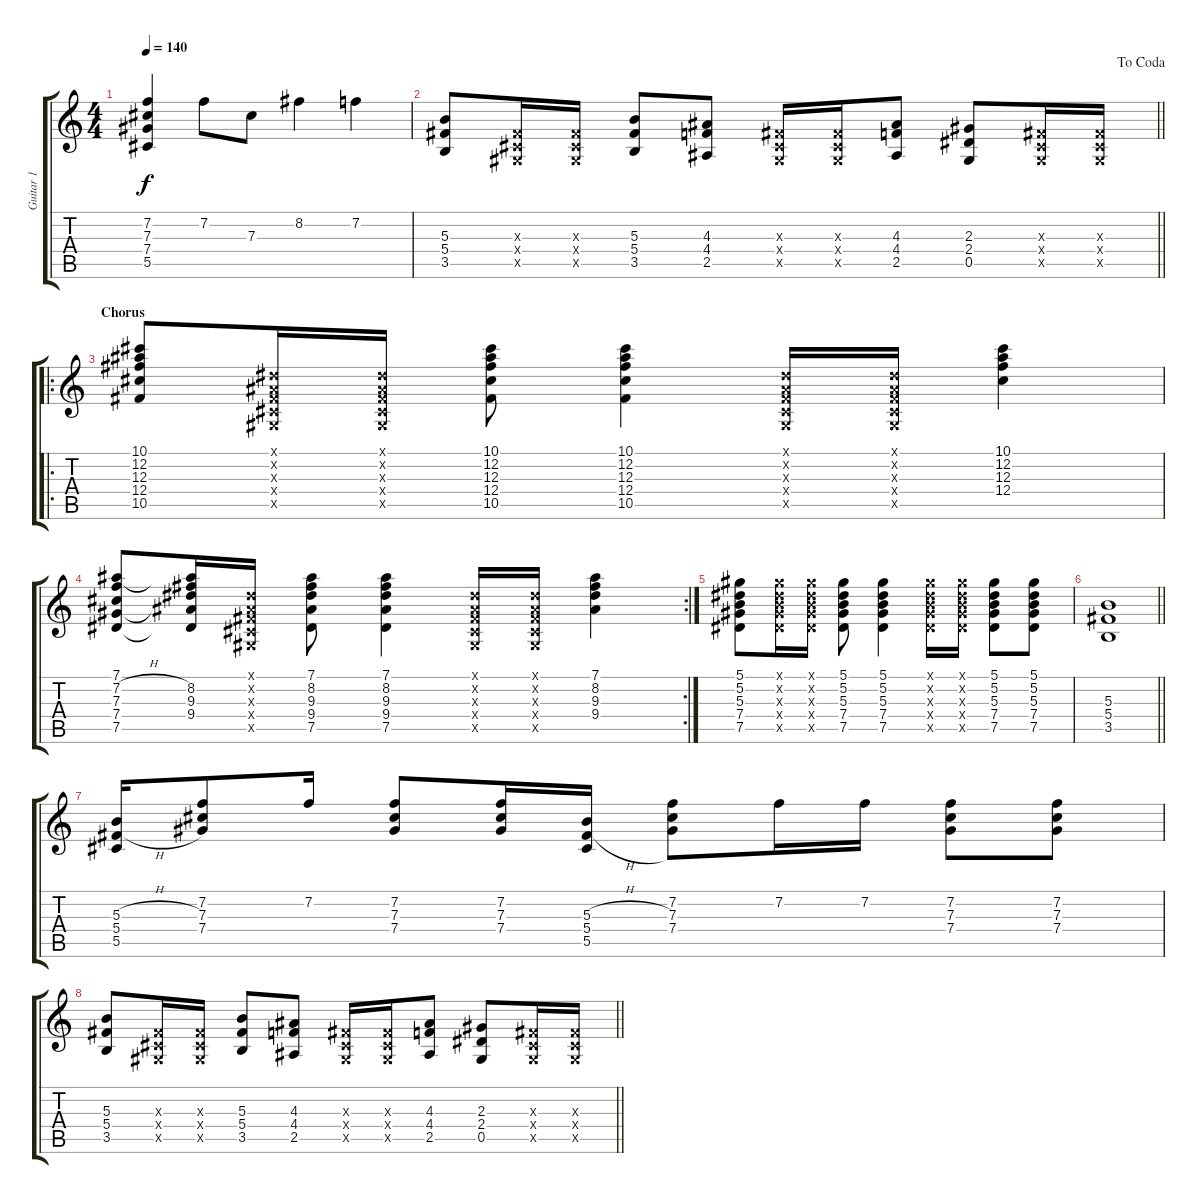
\track ("Guitar 1" "Guitar 1") {instrument electricguitarclean}
\staff {score tabs}
\tuning (Eb4 Bb3 Gb3 Db3 Ab2 Eb2) {hide}
\ts (4 4)
\tempo 140
\clef g2
\ks c
(7.2 7.3 7.4 5.5).4{dy f} 7.2.8 7.3.8 8.2.4 7.2.4 |
\jump dacoda
\barLineRight lightlight
(5.3 5.4 3.5).8 (0.3{x} 0.4{x} 0.5{x}).16 (0.3{x} 0.4{x} 0.5{x}).16 (5.3 5.4 3.5).8 (4.3 4.4 2.5).8 (0.3{x} 0.4{x} 0.5{x}).16 (0.3{x} 0.4{x} 0.5{x}).16 (4.3 4.4 2.5).8 (2.3 2.4 0.5).8 (0.3{x} 0.4{x} 0.5{x}).16 (0.3{x} 0.4{x} 0.5{x}).16 |
\ro
\section ("" "Chorus")
(10.1 12.2 12.3 12.4 10.5).8 (0.1{x} 0.2{x} 0.3{x} 0.4{x} 0.5{x}).16 (0.1{x} 0.2{x} 0.3{x} 0.4{x} 0.5{x}).16 (10.1 12.2 12.3 12.4 10.5).8 (10.1 12.2 12.3 12.4 10.5).4 (0.1{x} 0.2{x} 0.3{x} 0.4{x} 0.5{x}).16 (0.1{x} 0.2{x} 0.3{x} 0.4{x} 0.5{x}).16 (10.1 12.2 12.3 12.4).4 |
\rc 2
(7.1 7.2{h} 7.3 7.4{h} 7.5).8 (7.1{t} 8.2 9.3 9.4 7.5{t}).16 (0.1{x} 0.2{x} 0.3{x} 0.4{x} 0.5{x}).16 (7.1 8.2 9.3 9.4 7.5).8 (7.1 8.2 9.3 9.4 7.5).4 (0.1{x} 0.2{x} 0.3{x} 0.4{x} 0.5{x}).16 (0.1{x} 0.2{x} 0.3{x} 0.4{x} 0.5{x}).16 (7.1 8.2 9.3 9.4).4 |
(5.1 5.2 5.3 7.4 7.5).8 (5.1{x} 5.2{x} 5.3{x} 7.4{x} 7.5{x}).16 (5.1{x} 5.2{x} 5.3{x} 7.4{x} 7.5{x}).16 (5.1 5.2 5.3 7.4 7.5).8 (5.1 5.2 5.3 7.4 7.5).4 (5.1{x} 5.2{x} 5.3{x} 7.4{x} 7.5{x}).16 (5.1{x} 5.2{x} 5.3{x} 7.4{x} 7.5{x}).16 (5.1 5.2 5.3 7.4 7.5).8 (5.1 5.2 5.3 7.4 7.5).8 |
\barLineRight lightlight
(5.3 5.4 3.5).1 |
(5.3{h} 5.4{h} 5.5).16 (7.2 7.3 7.4).8 7.2.16 (7.2 7.3 7.4).8 (7.2 7.3 7.4).16 (5.3{h} 5.4{h} 5.5).16 (7.2 7.3 7.4).8 7.2.16 7.2.16 (7.2 7.3 7.4).8 (7.2 7.3 7.4).8 |
\barLineRight lightlight
(5.3 5.4 3.5).8 (0.3{x} 0.4{x} 0.5{x}).16 (0.3{x} 0.4{x} 0.5{x}).16 (5.3 5.4 3.5).8 (4.3 4.4 2.5).8 (0.3{x} 0.4{x} 0.5{x}).16 (0.3{x} 0.4{x} 0.5{x}).16 (4.3 4.4 2.5).8 (2.3 2.4 0.5).8 (0.3{x} 0.4{x} 0.5{x}).16 (0.3{x} 0.4{x} 0.5{x}).16
